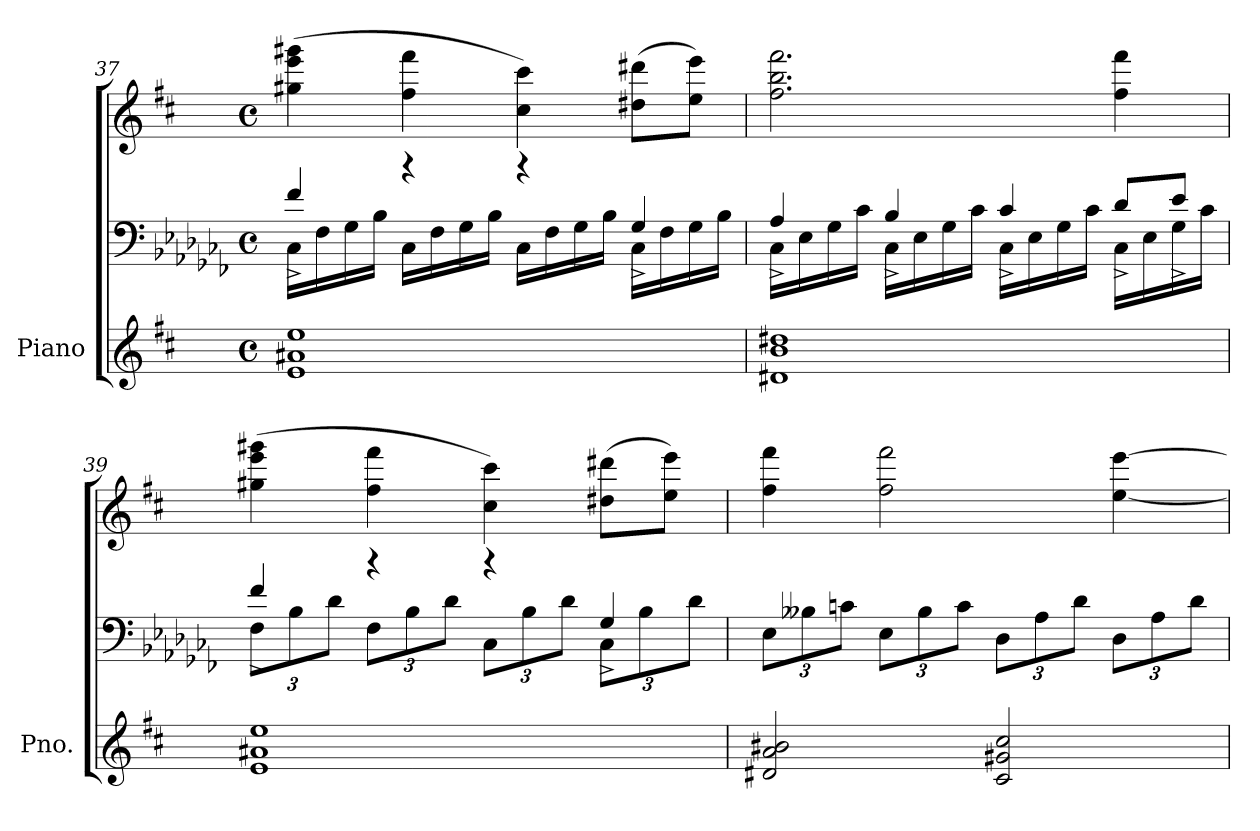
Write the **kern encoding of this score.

**kern	**kern	**kern
*part1	*part1	*part1
*staff3	*staff2	*staff1
*I"Piano	*	*
*I'Pno.	*	*
*clefG2	*clefF4	*clefG2
*k[f#c#]	*k[b-e-a-d-g-c-f-]	*k[f#c#]
*M4/4	*M4/4	*M4/4
*met(c)	*met(c)	*met(c)
=37	=37	=37
*	*^	*
1e 1a#X 1ee	16C-\LL	4f-^/	(>4gg#X\ 4eee\ 4ggg#X\
.	16F-\	.	.
.	16G-\	.	.
.	16B-\JJ	.	.
.	16C-\LL	4rdd	4ff#\ 4fff#\
.	16F-\	.	.
.	16G-\	.	.
.	16B-\JJ	.	.
.	16C-\LL	4rdd	4cc#\ 4ccc#\)
.	16F-\	.	.
.	16G-\	.	.
.	16B-\JJ	.	.
.	16C-\LL	4G-^/	(>8dd#X\ 8ddd#X\L
.	16F-\	.	.
.	16G-\	.	8ee\ 8eee\J)
.	16B-\JJ	.	.
!!LO:LB:g=z
=38	=38	=38	=38
1d#X 1b 1dd#X	16C-\LL	4A-^/	2.ff#\ 2.bb\ 2.fff#\
.	16E-\	.	.
.	16G-\	.	.
.	16c-\JJ	.	.
.	16C-\LL	4B-^/	.
.	16E-\	.	.
.	16G-\	.	.
.	16c-\JJ	.	.
.	16C-\LL	4c-^/	.
.	16E-\	.	.
.	16G-\	.	.
.	16c-\JJ	.	.
.	16C-\LL	8d-^/L	4ff#\ 4fff#\
.	16E-\	.	.
.	16G-\	8e-^/J	.
.	16c-\JJ	.	.
=39	=39	=39	=39
*	*Xbrackettup	*	*
1e 1a#X 1ee	12F-\L	4f-^/	(>4gg#X\ 4eee\ 4ggg#X\
.	12B-\	.	.
.	12d-\J	.	.
.	12F-\L	4rdd	4ff#\ 4fff#\
.	12B-\	.	.
.	12d-\J	.	.
.	12C-\L	4rdd	4cc#\ 4ccc#\)
.	12B-\	.	.
.	12d-\J	.	.
.	12C-\L	4G-^/	(>8dd#X\ 8ddd#X\L
.	12B-\	.	.
.	.	.	8ee\ 8eee\J)
.	12d-\J	.	.
*	*v	*v	*
=40	=40	=40
2d#X/ 2a/ 2b#X/	12E-\L	4ff#\ 4fff#\
.	12B--X\	.
.	12cn\J	.
.	12E-\L	2ff#\ 2fff#\
.	12B--\	.
.	12c\J	.
2c#/ 2g#X/ 2cc#/	12D-\L	.
.	12A-\	.
.	12d-\J	.
.	12D-\L	[4ee\ [4eee\
.	12A-\	.
.	12d-\J	.
=	=	=
*-	*-	*-
